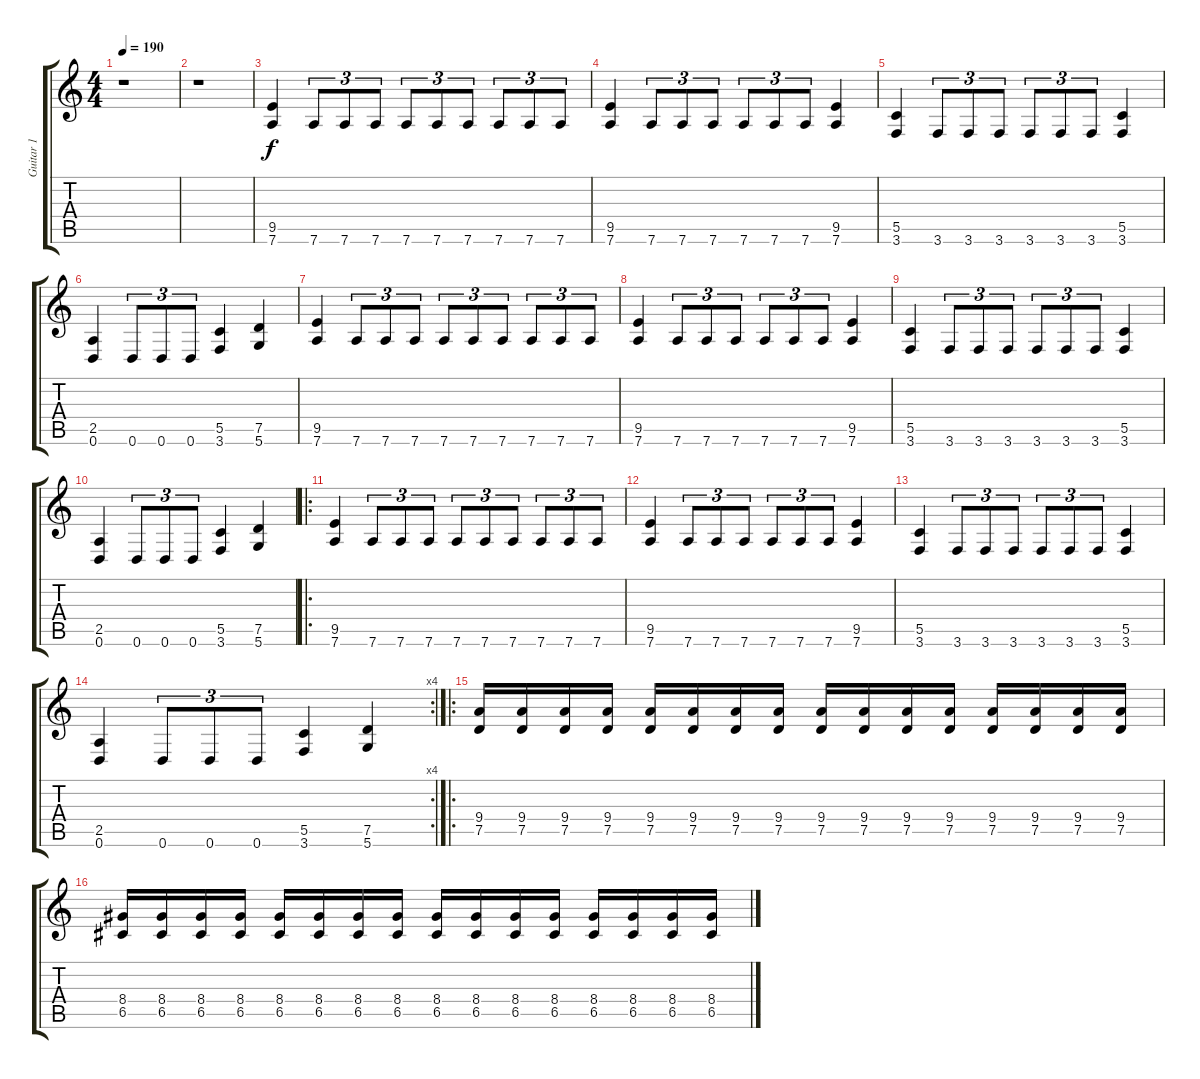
\track ("Guitar 1" "Guitar 1") {instrument overdrivenguitar}
\staff {score tabs}
\tuning (D4 A3 F3 C3 G2 D2) {hide}
\ts (4 4)
\tempo 190
\clef g2
\ks c
r.1{dy f instrument overdrivenguitar} |
r.1 |
(9.5 7.6).4 7.6.8{tu (3 2)} 7.6.8{tu (3 2)} 7.6.8{tu (3 2)} 7.6.8{tu (3 2)} 7.6.8{tu (3 2)} 7.6.8{tu (3 2)} 7.6.8{tu (3 2)} 7.6.8{tu (3 2)} 7.6.8{tu (3 2)} |
(9.5 7.6).4 7.6.8{tu (3 2)} 7.6.8{tu (3 2)} 7.6.8{tu (3 2)} 7.6.8{tu (3 2)} 7.6.8{tu (3 2)} 7.6.8{tu (3 2)} (9.5 7.6).4 |
(5.5 3.6).4 3.6.8{tu (3 2)} 3.6.8{tu (3 2)} 3.6.8{tu (3 2)} 3.6.8{tu (3 2)} 3.6.8{tu (3 2)} 3.6.8{tu (3 2)} (5.5 3.6).4 |
(2.5 0.6).4 0.6.8{tu (3 2)} 0.6.8{tu (3 2)} 0.6.8{tu (3 2)} (5.5 3.6).4 (7.5 5.6).4 |
(9.5 7.6).4 7.6.8{tu (3 2)} 7.6.8{tu (3 2)} 7.6.8{tu (3 2)} 7.6.8{tu (3 2)} 7.6.8{tu (3 2)} 7.6.8{tu (3 2)} 7.6.8{tu (3 2)} 7.6.8{tu (3 2)} 7.6.8{tu (3 2)} |
(9.5 7.6).4 7.6.8{tu (3 2)} 7.6.8{tu (3 2)} 7.6.8{tu (3 2)} 7.6.8{tu (3 2)} 7.6.8{tu (3 2)} 7.6.8{tu (3 2)} (9.5 7.6).4 |
(5.5 3.6).4 3.6.8{tu (3 2)} 3.6.8{tu (3 2)} 3.6.8{tu (3 2)} 3.6.8{tu (3 2)} 3.6.8{tu (3 2)} 3.6.8{tu (3 2)} (5.5 3.6).4 |
(2.5 0.6).4 0.6.8{tu (3 2)} 0.6.8{tu (3 2)} 0.6.8{tu (3 2)} (5.5 3.6).4 (7.5 5.6).4 |
\ro
(9.5 7.6).4 7.6.8{tu (3 2)} 7.6.8{tu (3 2)} 7.6.8{tu (3 2)} 7.6.8{tu (3 2)} 7.6.8{tu (3 2)} 7.6.8{tu (3 2)} 7.6.8{tu (3 2)} 7.6.8{tu (3 2)} 7.6.8{tu (3 2)} |
(9.5 7.6).4 7.6.8{tu (3 2)} 7.6.8{tu (3 2)} 7.6.8{tu (3 2)} 7.6.8{tu (3 2)} 7.6.8{tu (3 2)} 7.6.8{tu (3 2)} (9.5 7.6).4 |
(5.5 3.6).4 3.6.8{tu (3 2)} 3.6.8{tu (3 2)} 3.6.8{tu (3 2)} 3.6.8{tu (3 2)} 3.6.8{tu (3 2)} 3.6.8{tu (3 2)} (5.5 3.6).4 |
\rc 4
(2.5 0.6).4 0.6.8{tu (3 2)} 0.6.8{tu (3 2)} 0.6.8{tu (3 2)} (5.5 3.6).4 (7.5 5.6).4 |
\ro
(9.4 7.5).16 (9.4 7.5).16 (9.4 7.5).16 (9.4 7.5).16 (9.4 7.5).16 (9.4 7.5).16 (9.4 7.5).16 (9.4 7.5).16 (9.4 7.5).16 (9.4 7.5).16 (9.4 7.5).16 (9.4 7.5).16 (9.4 7.5).16 (9.4 7.5).16 (9.4 7.5).16 (9.4 7.5).16 |
(8.4 6.5).16 (8.4 6.5).16 (8.4 6.5).16 (8.4 6.5).16 (8.4 6.5).16 (8.4 6.5).16 (8.4 6.5).16 (8.4 6.5).16 (8.4 6.5).16 (8.4 6.5).16 (8.4 6.5).16 (8.4 6.5).16 (8.4 6.5).16 (8.4 6.5).16 (8.4 6.5).16 (8.4 6.5).16
